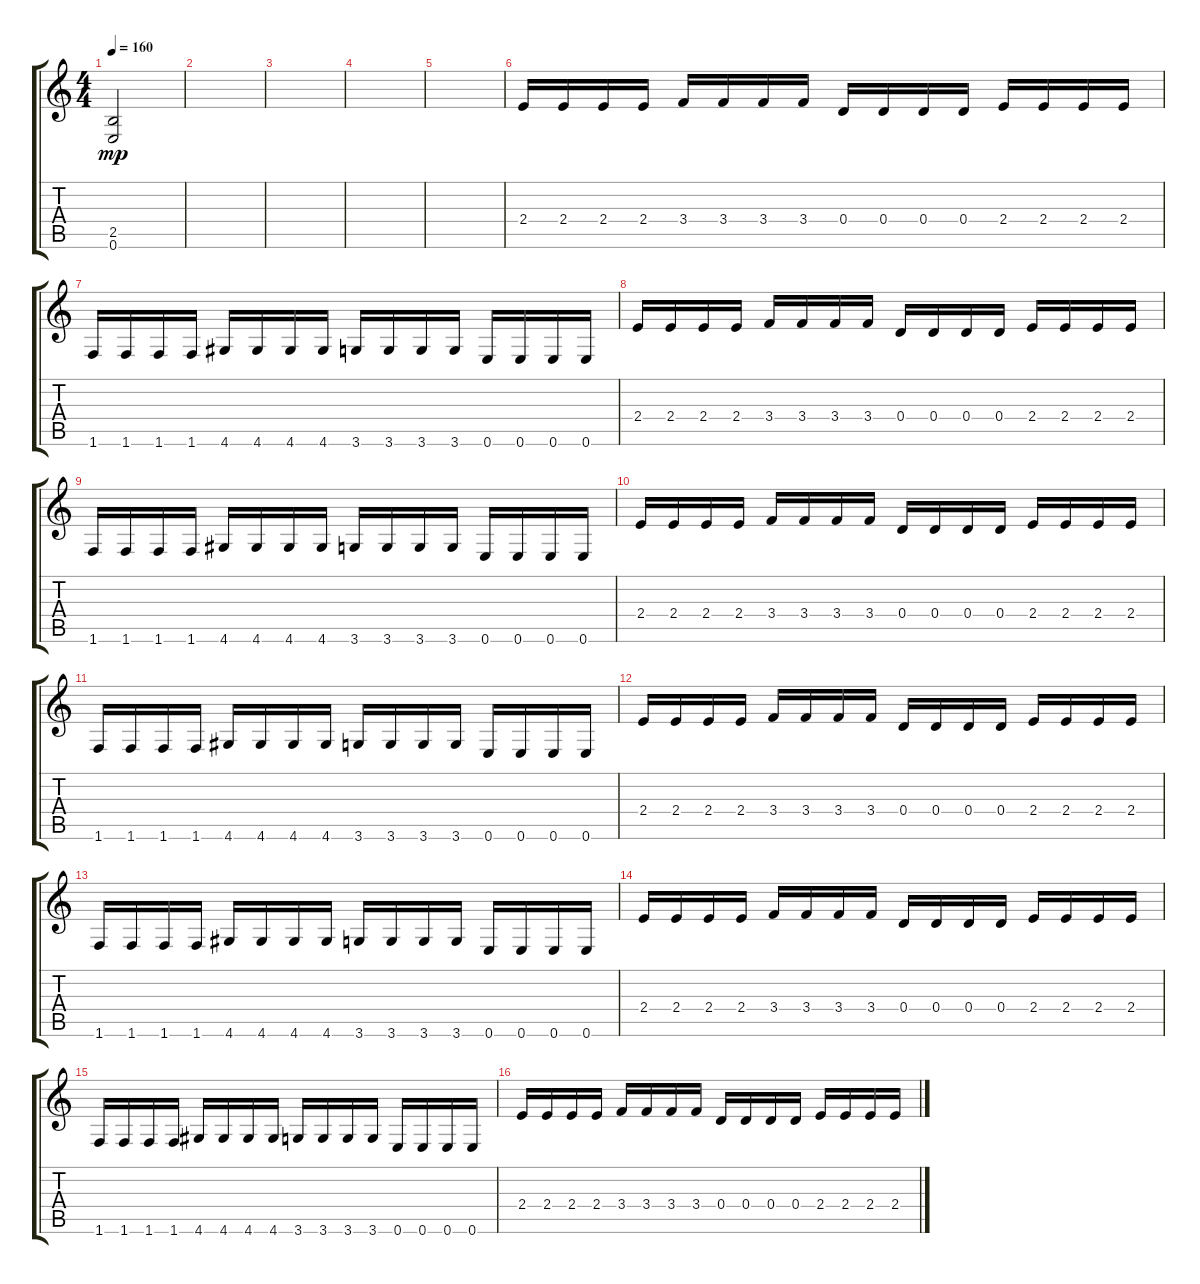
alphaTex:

\track "" {instrument distortionguitar}
\staff {score tabs}
\tuning (E4 B3 G3 D3 A2 E2) {hide}
\ts (4 4)
\tempo 160
\clef g2
\ks c
(2.5 0.6).2{dy mp} |
|
|
|
|
2.4.16 2.4.16 2.4.16 2.4.16 3.4.16 3.4.16 3.4.16 3.4.16 0.4.16 0.4.16 0.4.16 0.4.16 2.4.16 2.4.16 2.4.16 2.4.16 |
1.6.16 1.6.16 1.6.16 1.6.16 4.6.16 4.6.16 4.6.16 4.6.16 3.6.16 3.6.16 3.6.16 3.6.16 0.6.16 0.6.16 0.6.16 0.6.16 |
2.4.16 2.4.16 2.4.16 2.4.16 3.4.16 3.4.16 3.4.16 3.4.16 0.4.16 0.4.16 0.4.16 0.4.16 2.4.16 2.4.16 2.4.16 2.4.16 |
1.6.16 1.6.16 1.6.16 1.6.16 4.6.16 4.6.16 4.6.16 4.6.16 3.6.16 3.6.16 3.6.16 3.6.16 0.6.16 0.6.16 0.6.16 0.6.16 |
2.4.16 2.4.16 2.4.16 2.4.16 3.4.16 3.4.16 3.4.16 3.4.16 0.4.16 0.4.16 0.4.16 0.4.16 2.4.16 2.4.16 2.4.16 2.4.16 |
1.6.16 1.6.16 1.6.16 1.6.16 4.6.16 4.6.16 4.6.16 4.6.16 3.6.16 3.6.16 3.6.16 3.6.16 0.6.16 0.6.16 0.6.16 0.6.16 |
2.4.16 2.4.16 2.4.16 2.4.16 3.4.16 3.4.16 3.4.16 3.4.16 0.4.16 0.4.16 0.4.16 0.4.16 2.4.16 2.4.16 2.4.16 2.4.16 |
1.6.16 1.6.16 1.6.16 1.6.16 4.6.16 4.6.16 4.6.16 4.6.16 3.6.16 3.6.16 3.6.16 3.6.16 0.6.16 0.6.16 0.6.16 0.6.16 |
2.4.16 2.4.16 2.4.16 2.4.16 3.4.16 3.4.16 3.4.16 3.4.16 0.4.16 0.4.16 0.4.16 0.4.16 2.4.16 2.4.16 2.4.16 2.4.16 |
1.6.16 1.6.16 1.6.16 1.6.16 4.6.16 4.6.16 4.6.16 4.6.16 3.6.16 3.6.16 3.6.16 3.6.16 0.6.16 0.6.16 0.6.16 0.6.16 |
2.4.16 2.4.16 2.4.16 2.4.16 3.4.16 3.4.16 3.4.16 3.4.16 0.4.16 0.4.16 0.4.16 0.4.16 2.4.16 2.4.16 2.4.16 2.4.16
